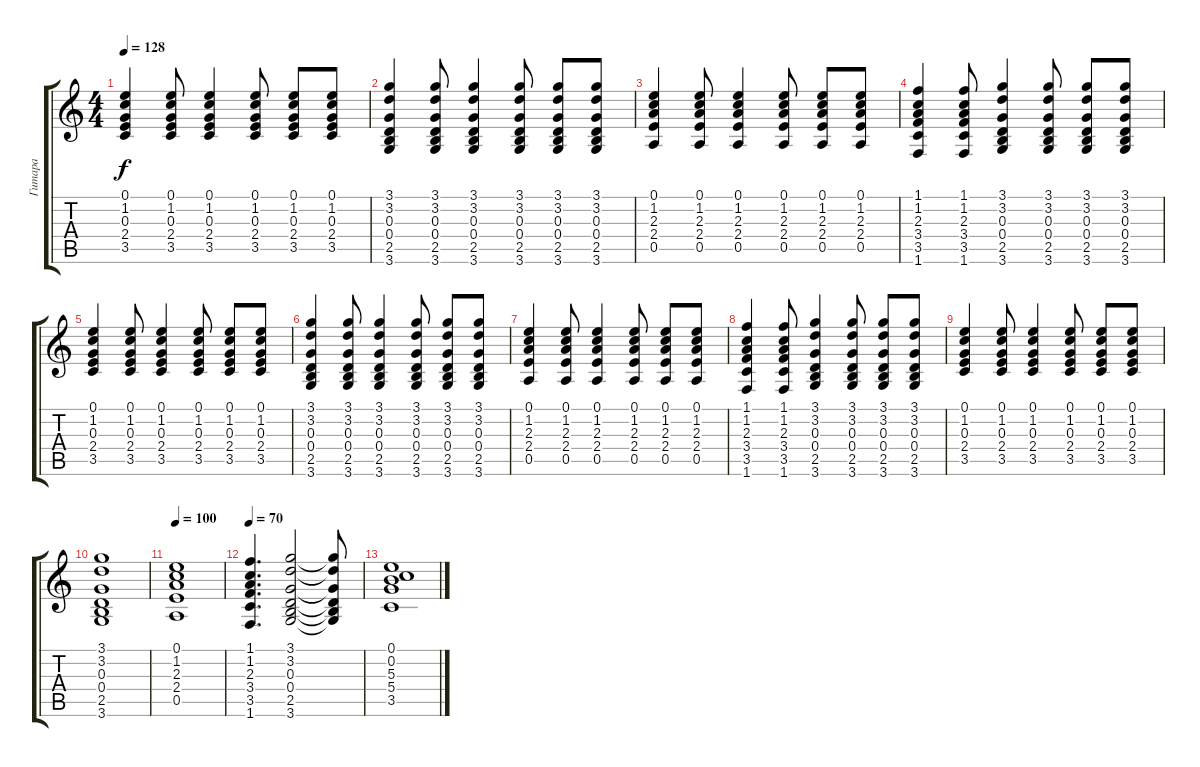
\track ("Гитара" "Гитара") {instrument electricguitarclean}
\staff {score tabs}
\tuning (E4 B3 G3 D3 A2 E2) {hide}
\ts (4 4)
\tempo 128
\clef g2
\ks c
(0.1 1.2 0.3 2.4 3.5).4{dy f} (0.1 1.2 0.3 2.4 3.5).8 (0.1 1.2 0.3 2.4 3.5).4 (0.1 1.2 0.3 2.4 3.5).8 (0.1 1.2 0.3 2.4 3.5).8 (0.1 1.2 0.3 2.4 3.5).8 |
(3.1 3.2 0.3 0.4 2.5 3.6).4 (3.1 3.2 0.3 0.4 2.5 3.6).8 (3.1 3.2 0.3 0.4 2.5 3.6).4 (3.1 3.2 0.3 0.4 2.5 3.6).8 (3.1 3.2 0.3 0.4 2.5 3.6).8 (3.1 3.2 0.3 0.4 2.5 3.6).8 |
(0.1 1.2 2.3 2.4 0.5).4 (0.1 1.2 2.3 2.4 0.5).8 (0.1 1.2 2.3 2.4 0.5).4 (0.1 1.2 2.3 2.4 0.5).8 (0.1 1.2 2.3 2.4 0.5).8 (0.1 1.2 2.3 2.4 0.5).8 |
(1.1 1.2 2.3 3.4 3.5 1.6).4 (1.1 1.2 2.3 3.4 3.5 1.6).8 (3.1 3.2 0.3 0.4 2.5 3.6).4 (3.1 3.2 0.3 0.4 2.5 3.6).8 (3.1 3.2 0.3 0.4 2.5 3.6).8 (3.1 3.2 0.3 0.4 2.5 3.6).8 |
(0.1 1.2 0.3 2.4 3.5).4 (0.1 1.2 0.3 2.4 3.5).8 (0.1 1.2 0.3 2.4 3.5).4 (0.1 1.2 0.3 2.4 3.5).8 (0.1 1.2 0.3 2.4 3.5).8 (0.1 1.2 0.3 2.4 3.5).8 |
(3.1 3.2 0.3 0.4 2.5 3.6).4 (3.1 3.2 0.3 0.4 2.5 3.6).8 (3.1 3.2 0.3 0.4 2.5 3.6).4 (3.1 3.2 0.3 0.4 2.5 3.6).8 (3.1 3.2 0.3 0.4 2.5 3.6).8 (3.1 3.2 0.3 0.4 2.5 3.6).8 |
(0.1 1.2 2.3 2.4 0.5).4 (0.1 1.2 2.3 2.4 0.5).8 (0.1 1.2 2.3 2.4 0.5).4 (0.1 1.2 2.3 2.4 0.5).8 (0.1 1.2 2.3 2.4 0.5).8 (0.1 1.2 2.3 2.4 0.5).8 |
(1.1 1.2 2.3 3.4 3.5 1.6).4 (1.1 1.2 2.3 3.4 3.5 1.6).8 (3.1 3.2 0.3 0.4 2.5 3.6).4 (3.1 3.2 0.3 0.4 2.5 3.6).8 (3.1 3.2 0.3 0.4 2.5 3.6).8 (3.1 3.2 0.3 0.4 2.5 3.6).8 |
(0.1 1.2 0.3 2.4 3.5).4 (0.1 1.2 0.3 2.4 3.5).8 (0.1 1.2 0.3 2.4 3.5).4 (0.1 1.2 0.3 2.4 3.5).8 (0.1 1.2 0.3 2.4 3.5).8 (0.1 1.2 0.3 2.4 3.5).8 |
(3.1 3.2 0.3 0.4 2.5 3.6).1 |
\tempo 100
(0.1 1.2 2.3 2.4 0.5).1 |
\tempo 70
(1.1 1.2 2.3 3.4 3.5 1.6).4{d} (3.1 3.2 0.3 0.4 2.5 3.6).2 (3.1{t} 3.2{t} 0.3{t} 0.4{t} 2.5{t} 3.6{t}).8 |
(0.1 0.2 5.3 5.4 3.5).1
